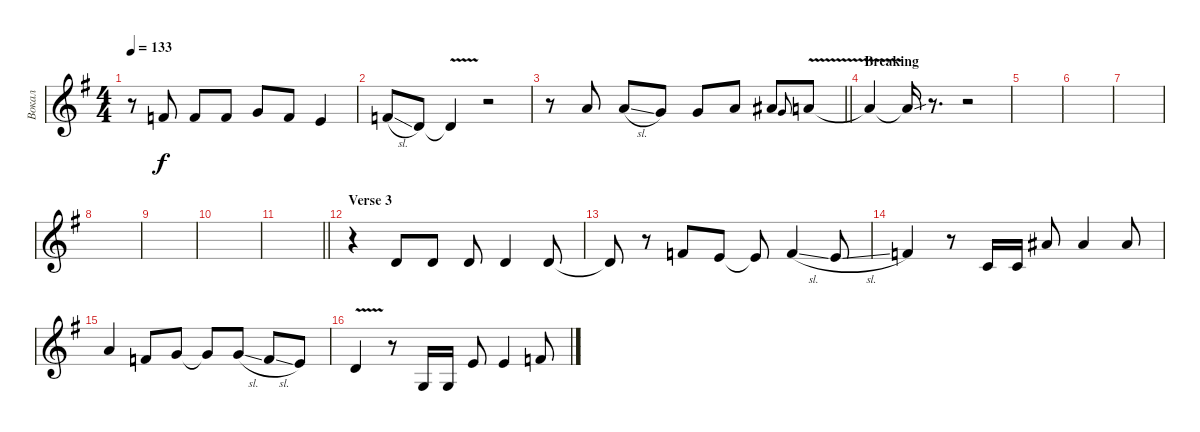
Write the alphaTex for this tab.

\track ("Вокал" "Вокал") {instrument trumpet}
\staff {score}
\tuning (E4 B3 G3 D3 A2 E2) {hide}
\ts (4 4)
\tempo 133
\clef g2
\ks eminor
r.8{dy f} 1.1.8 1.1.8 1.1.8 3.1.8 1.1.8 0.1.4 |
6.2{sl}.8 3.2.8 3.2{v t}.4 r.2 |
\barLineRight lightlight
r.8 5.1.8 5.1{sl}.8 3.1.8 3.1.8 5.1.8 6.1.8 3.1.8{gr onbeat} 5.1{v}.8 |
\section ("" "Breaking")
5.1{t}.4 5.1{sou t}.16 r.8{d} r.2 |
|
|
|
|
|
|
\barLineRight lightlight
|
\section ("" "Verse 3")
r.4 3.2.8 3.2.8 3.2.8 3.2.4 3.2.8 |
3.2{t}.8 r.8 6.2.8 5.2.8 5.2{t}.8 6.2{sl}.4 5.2{sl}.8 |
6.2.4 r.8 1.2.16 1.2.16 6.1.8 6.1.4 6.1.8 |
5.1.4 1.1.8 3.1.8 3.1{t}.8 3.1{sl}.8 1.1{sl}.8 0.1.8 |
3.2{v}.4 r.8 0.3.16 0.3.16 5.2.8 0.1.4 1.1.8
